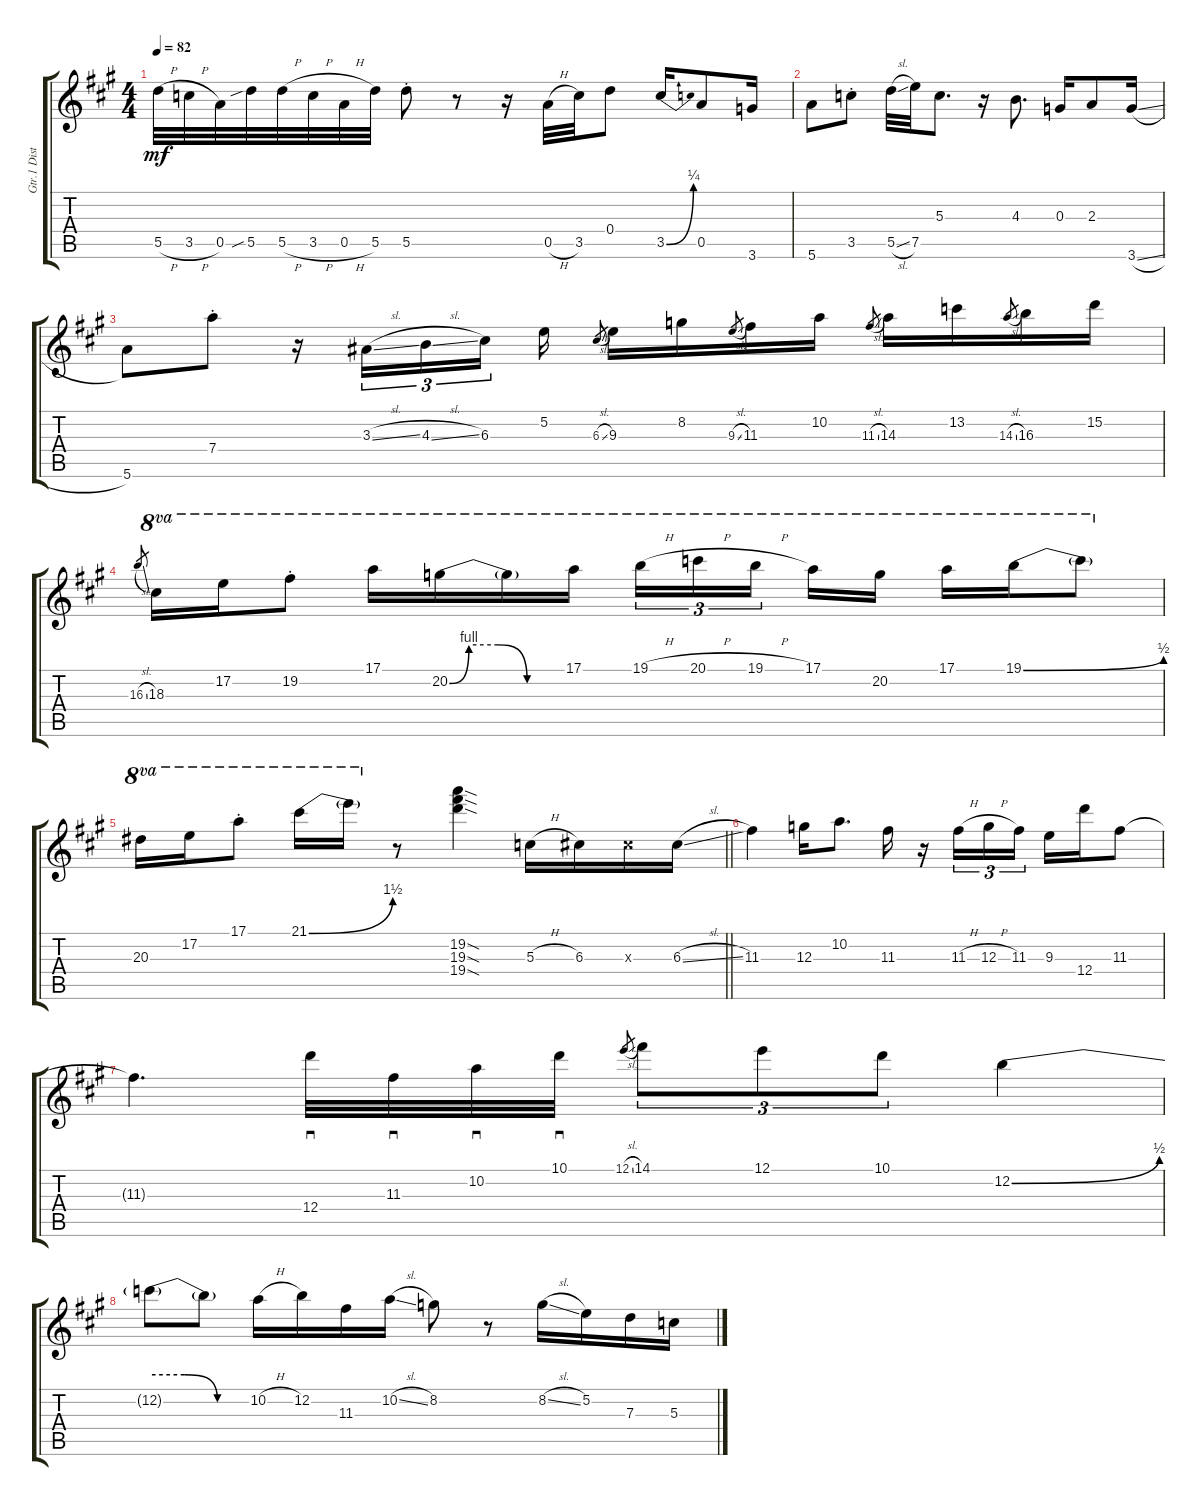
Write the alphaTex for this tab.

\track ("Gtr.1 Distortion Gtr." "Gtr.1 Dist") {instrument distortionguitar}
\staff {score tabs}
\tuning (E4 B3 G3 D4 A3 E3) {hide}
\ts (4 4)
\tempo 82
\clef g2
\ks a
5.5{h}.32{dy mf} 3.5{h}.32 0.5.32 5.5{sib}.32 5.5{h}.32 3.5{h}.32 0.5{h}.32 5.5.32 5.5{st}.8 r.8 r.16 0.5{h}.32 3.5.32 0.4.8 3.5{be (bend 0 0 60 1)}.16 0.5.8 3.6.16 |
5.6.8 3.5{st}.8 5.5{sl}.32 7.5.32 5.3.8{d} r.16 4.3.8{d} 0.3.16 2.3.8 3.6{sl}.16 |
5.6.8 7.4{st}.8 r.16 3.3{sl}.16{tu (3 2)} 4.3{sl}.16{tu (3 2)} 6.3.16{tu (3 2) beam splitsecondary} 5.2.16 6.3{sl}.8{gr} 9.3.16 8.2.16 9.3{sl}.8{gr} 11.3.16 10.2.16 11.3{sl}.8{gr} 14.3.16 13.2.16 14.3{sl}.8{gr} 16.3.16 15.2.16 |
16.3{sl}.8{gr} 18.3.16{ot 8va} 17.2.16{ot 8va} 19.2{st}.8{ot 8va} 17.1.16{ot 8va} 20.2{be (custom 0 0 10 4 25 4 40 0 60 0)}.16{ot 8va} 20.2{t}.16{ot 8va} 17.1.16{ot 8va} 19.1{h}.16{tu (3 2) ot 8va} 20.1{h}.16{tu (3 2) ot 8va} 19.1{h}.16{tu (3 2) ot 8va beam splitsecondary} 17.1.16{ot 8va} 20.2.16{ot 8va} 17.1.16{ot 8va} 19.1{be (bend 0 0 60 2)}.16{ot 8va} 19.1{t}.8{ot 8va} |
\barLineRight lightlight
20.3.16{ot 8va} 17.2.16{ot 8va} 17.1{st}.8{ot 8va} 21.1{be (bend 0 0 60 6)}.16{ot 8va} 21.1{t}.16{ot 8va} r.8 (19.2{sod} 19.3{sod} 19.4{sod}).4 5.3{h}.16 6.3.16 6.3{x}.16 6.3{sl}.16 |
11.3.4 12.3.16 10.2.8{d} 11.3.16 r.16 11.3{h}.16{tu (3 2)} 12.3{h}.16{tu (3 2)} 11.3.16{tu (3 2)} 9.3.16 12.4.16 11.3.8 |
11.3{t}.4{d} 12.4.32{sd} 11.3.32{sd} 10.2.32{sd} 10.1.32{sd} 12.1{sl}.8{gr} 14.1.8{tu (3 2)} 12.1.8{tu (3 2)} 10.1.8{tu (3 2)} 12.2{be (bend 0 0 60 2)}.4 |
12.2{be (custom 0 2 20 2 40 0 60 0) t}.8 12.2{t}.8 10.2{h}.16 12.2.16 11.3.16 10.2{sl}.16 8.2.8 r.8 8.2{sl}.16 5.2.16 7.3.16 5.3.16
